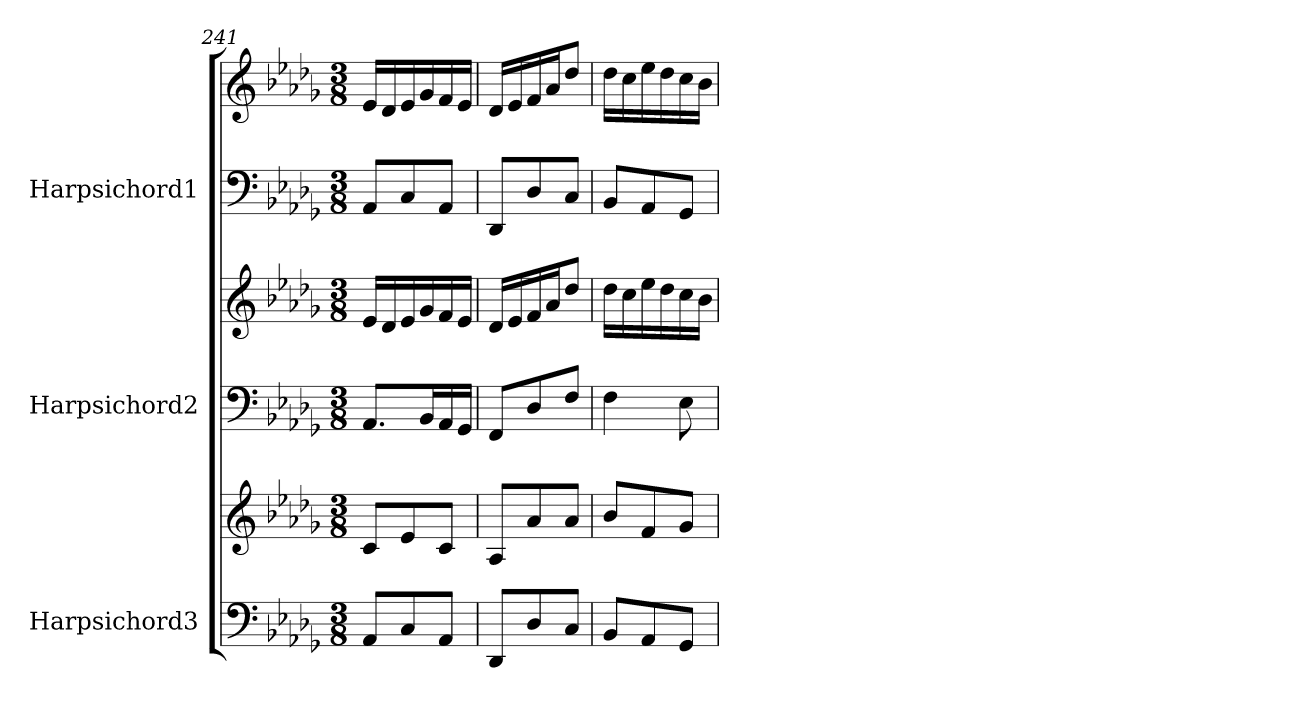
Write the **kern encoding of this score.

**kern	**kern	**kern	**kern	**kern	**kern
*part3	*part3	*part2	*part2	*part1	*part1
*staff6	*staff5	*staff4	*staff3	*staff2	*staff1
*I"Harpsichord3	*	*I"Harpsichord2	*	*I"Harpsichord1	*
*I'Hp	*	*I'Hp	*	*I'Hp	*
*clefF4	*clefG2	*clefF4	*clefG2	*clefF4	*clefG2
*k[b-e-a-d-g-]	*k[b-e-a-d-g-]	*k[b-e-a-d-g-]	*k[b-e-a-d-g-]	*k[b-e-a-d-g-]	*k[b-e-a-d-g-]
*M3/8	*M3/8	*M3/8	*M3/8	*M3/8	*M3/8
=241	=241	=241	=241	=241	=241
8AA-/L	8c/L	8.AA-/L	16e-/LL	8AA-/L	16e-/LL
.	.	.	16d-/	.	16d-/
8C/	8e-/	.	16e-/	8C/	16e-/
.	.	16BB-/L	16g-/	.	16g-/
8AA-/J	8c/J	16AA-/	16f/	8AA-/J	16f/
.	.	16GG-/JJ	16e-/JJ	.	16e-/JJ
!!LO:LB:g=z
=242	=242	=242	=242	=242	=242
8DD-/L	8A-/L	8FF/L	16d-/LL	8DD-/L	16d-/LL
.	.	.	16e-/	.	16e-/
8D-/	8a-/	8D-/	16f/	8D-/	16f/
.	.	.	16a-/J	.	16a-/J
8C/J	8a-/J	8F/J	8dd-/J	8C/J	8dd-/J
=243	=243	=243	=243	=243	=243
8BB-/L	8b-/L	4F\	16dd-\LL	8BB-/L	16dd-\LL
.	.	.	16cc\	.	16cc\
8AA-/	8f/	.	16ee-\	8AA-/	16ee-\
.	.	.	16dd-\	.	16dd-\
8GG-/J	8g-/J	8E-\	16cc\	8GG-/J	16cc\
.	.	.	16b-\JJ	.	16b-\JJ
=	=	=	=	=	=
*-	*-	*-	*-	*-	*-
